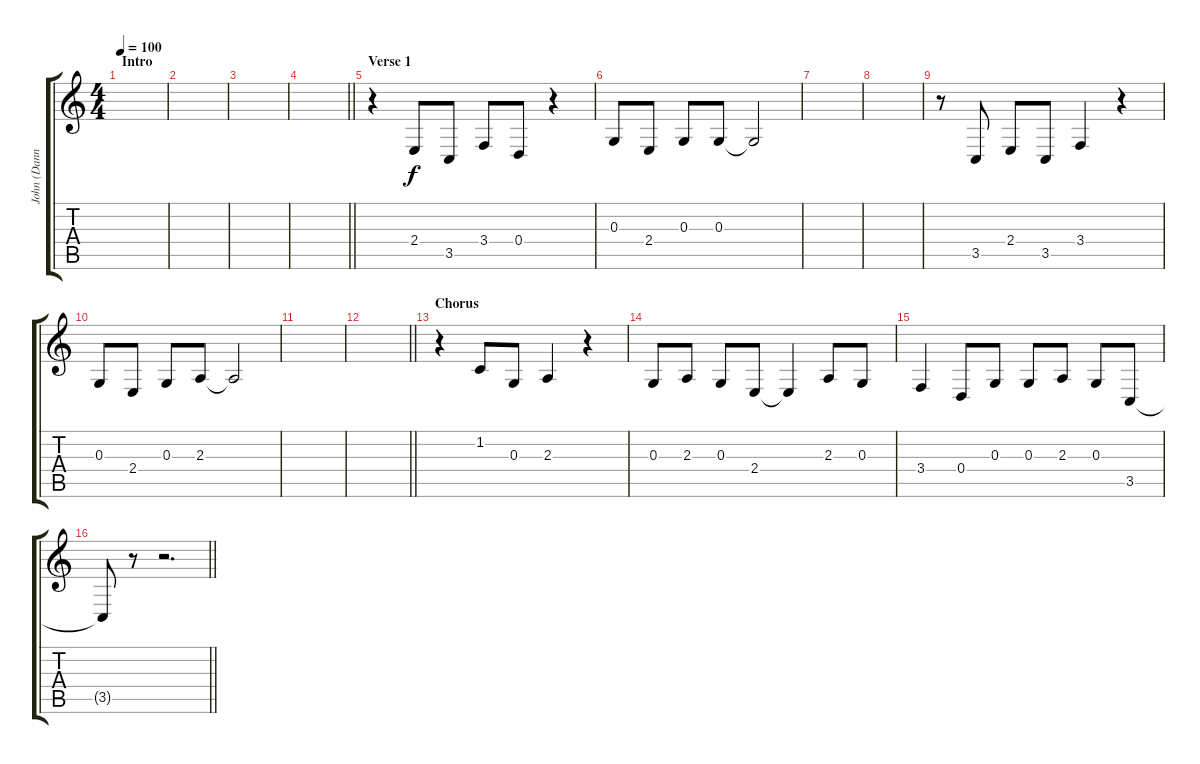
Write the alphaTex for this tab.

\track ("John (Danny)" "John (Dann") {instrument tenorsax}
\staff {score tabs}
\tuning (E4 B3 G3 D3 A2 E2) {hide}
\ts (4 4)
\section ("" "Intro")
\tempo 100
\clef g2
\ks c
|
|
|
\barLineRight lightlight
|
\section ("" "Verse 1")
r.4 2.4.8 3.5.8 3.4.8 0.4.8 r.4 |
0.3.8 2.4.8 0.3.8 0.3.8 0.3{t}.2 |
|
|
r.8 3.5.8 2.4.8 3.5.8 3.4.4 r.4 |
0.3.8 2.4.8 0.3.8 2.3.8 2.3{t}.2 |
|
\barLineRight lightlight
|
\section ("" "Chorus")
r.4 1.2.8 0.3.8 2.3.4 r.4 |
0.3.8 2.3.8 0.3.8 2.4.8 2.4{t}.4 2.3.8 0.3.8 |
3.4.4 0.4.8 0.3.8 0.3.8 2.3.8 0.3.8 3.5.8 |
\barLineRight lightlight
3.5{t}.8 r.8 r.2{d}
